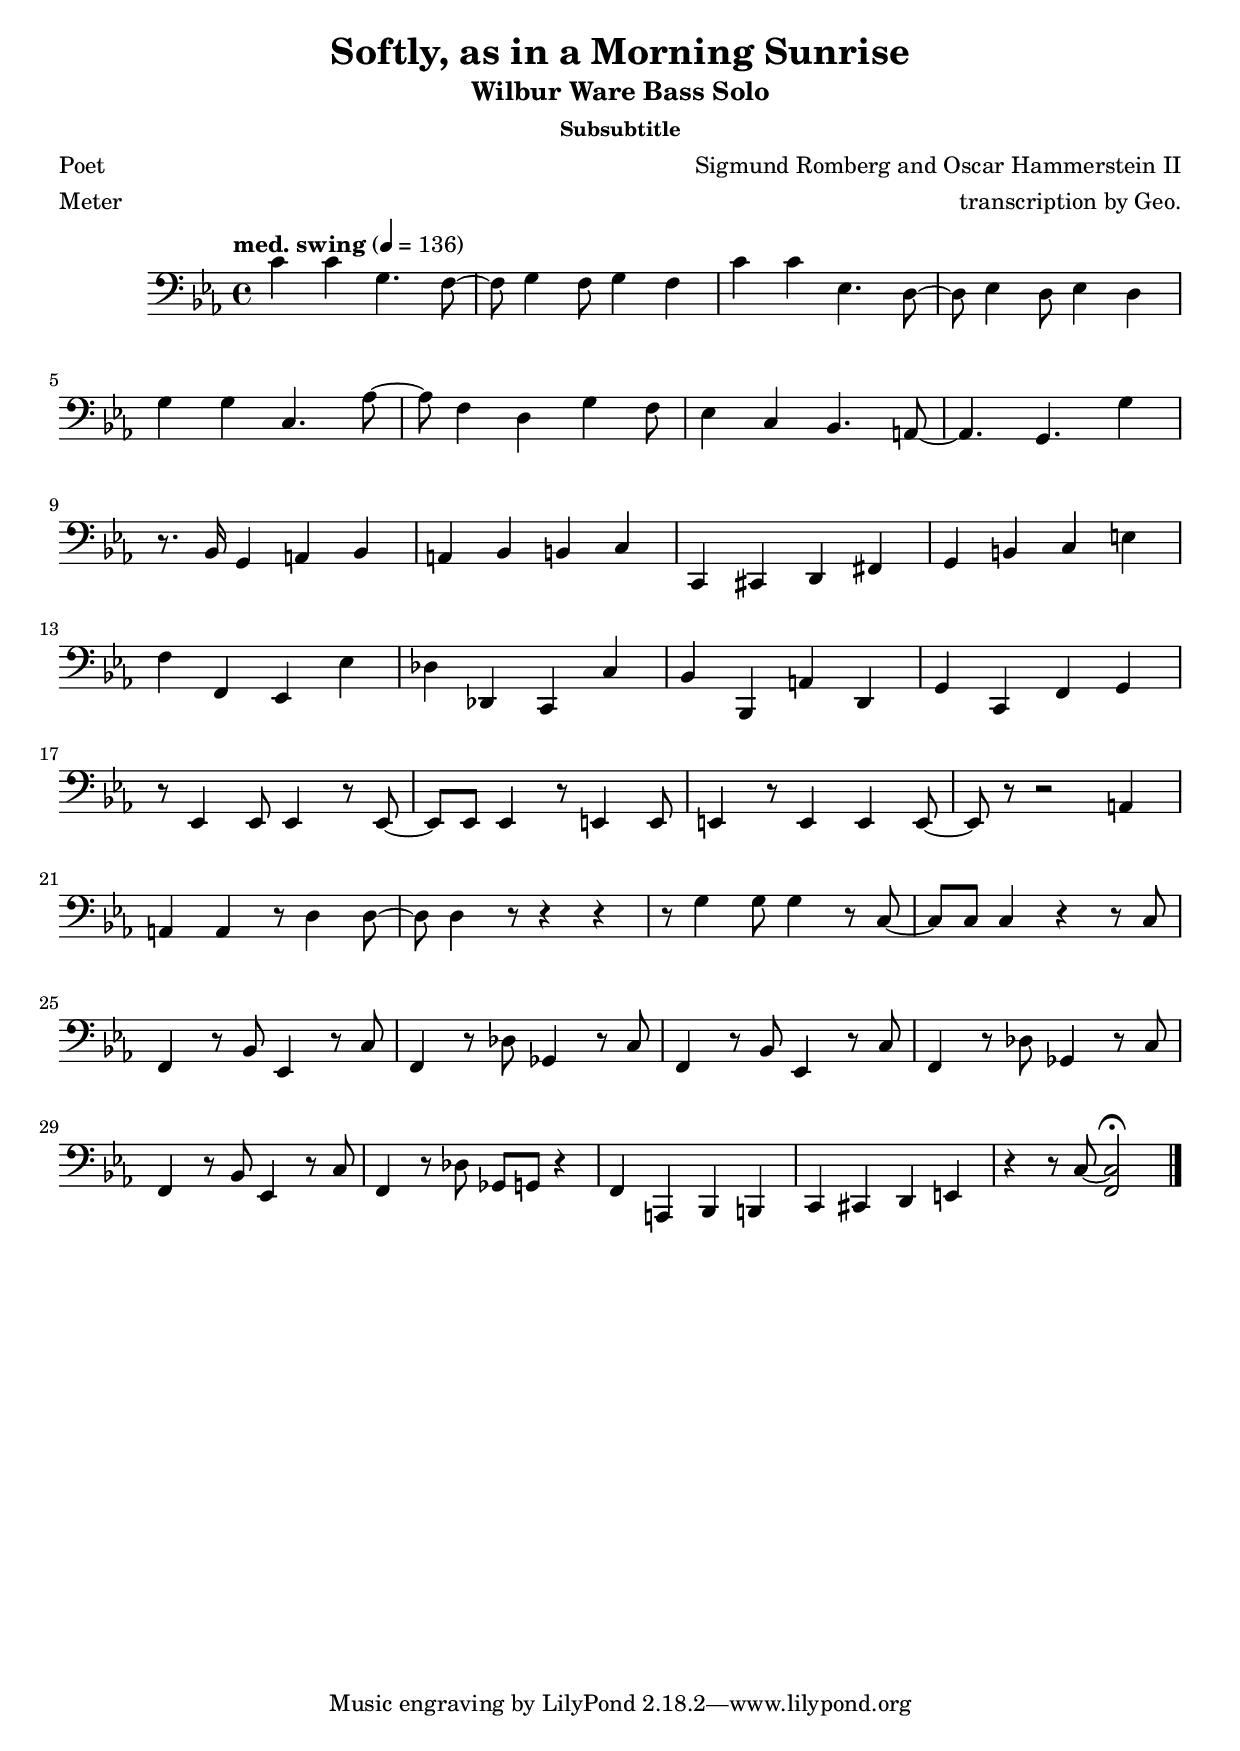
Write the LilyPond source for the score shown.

\version "2.18.2"

\header {
        % The following fields are centered
        % dedication = "Dedication"
        title = "Softly, as in a Morning Sunrise" 
        subtitle = "Wilbur Ware Bass Solo" 
        subsubtitle = "Subsubtitle"
        % The following fields are evenly spread on one line
        % the field "instrument" also appears on following pages
        % instrument = \markup \with-color #green "Instrument"
        poet = "Poet"
        composer = "Sigmund Romberg and Oscar Hammerstein II"
        % The following fields are placed at opposite ends of the same line
        meter = "Meter"
        %arranger = "transcription by George Taylor"
        arranger = "transcription by Geo."
        % The following fields are centered at the bottom
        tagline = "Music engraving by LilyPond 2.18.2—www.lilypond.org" % tagline at bottom of last page
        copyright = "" % copyright goes at the bottom of the first page
}

\score {
\relative c'
{
  \clef bass
  \key c \minor
  \time 4/4
  \tempo "med. swing" 4 = 136

  \break
  \break

  c4 c g4. f8~ |   
  f8 g4 f8 g4 f |   
  c'4 c ees,4. d8~ |   
  d8 ees4 d8 ees4 d |   
  \break

  g4 g c,4. aes'8~ |   
  aes8 f4 d4 g4 f8 |   
  ees4 c4 bes4. a8~ |   
  % a4. g4. \harmonicsOn g''4 \harmonicsOff |   
  a4. g4. g'4 |   
  \break

  % \tuplet 3/2 {r4 bes,8} g4 a bes | 
  r8. bes,16 g4 a bes | 
  a4 bes b c | 
  c,4 cis d fis |
  g4 b c e |
  \break

  f4 f, ees ees' |
  des des, c c' |
  bes bes, a' d, |
  g c, f g |
  \break

  % bar 17
  r8 ees4 ees8 ees4 r8 ees8~ |
  ees8 ees8 ees4 r8 e4 e8 |
  e4 r8 e4 e4 e8~ |
  e8 r8 r2 a4 |
  \break

  % bar 21
  a4 a4 r8 d4 d8~ |
  d8 d4 r8 r4 r4 |
  %g8 g8 g4 r8 c,4 c8 |
  r8 g4 g8 g4 r8 c,8~ |
  %c4 r4 r4 r8 c8 | 
  c8 c8 c4 r4 r8 c8 | 
  \break

  % bar 25
  f,4 r8 bes8 ees,4 r8 c'8 |
  f,4 r8 des'8 ges,4 r8 c8 |
  f,4 r8 bes8 ees,4 r8 c'8 |
  f,4 r8 des'8 ges,4 r8 c8 |
  \break

  % bar 29
  f,4 r8 bes8 ees,4 r8 c'8 |
  f,4 r8 des'8 ges,8 g8 r4 |
  f4 a,4 bes4 b4 |
  c4 cis4 d4 e4 |
  r4 r8 c'8~ <f, c'>2\fermata |
  \bar "|."
}
        \layout { }
        \midi { }
}
